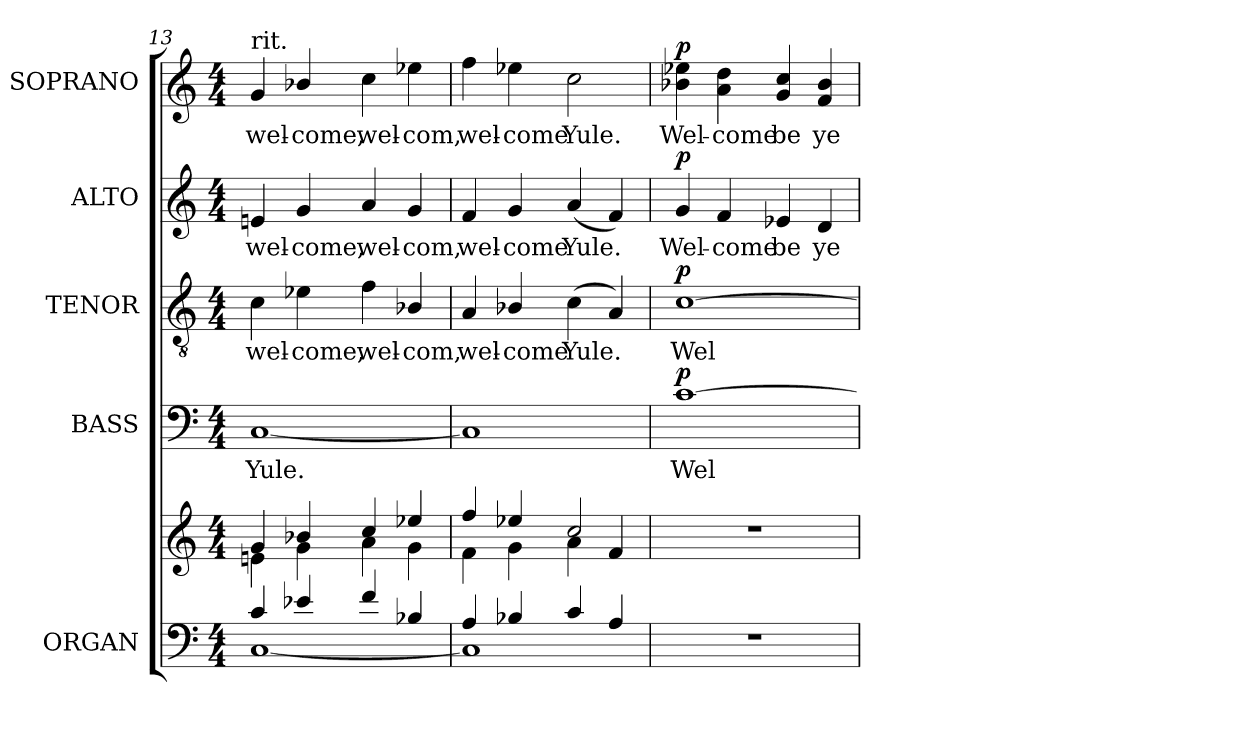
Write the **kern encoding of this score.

**kern	**kern	**kern	**text	**dynam	**kern	**text	**dynam	**kern	**text	**dynam	**kern	**text	**dynam
*part5	*part5	*part4	*part4	*part4	*part3	*part3	*part3	*part2	*part2	*part2	*part1	*part1	*part1
*staff6	*staff5	*staff4	*staff4	*staff4	*staff3	*staff3	*staff3	*staff2	*staff2	*staff2	*staff1	*staff1	*staff1
*I"ORGAN	*	*I"BASS	*	*	*I"TENOR	*	*	*I"ALTO	*	*	*I"SOPRANO	*	*
*	*	*I'B.	*	*	*I'T.	*	*	*I'A.	*	*	*I'S.	*	*
*clefF4	*clefG2	*clefF4	*	*	*clefGv2	*	*	*clefG2	*	*	*clefG2	*	*
*	*	*	*	*	*ITrd7c12	*	*	*	*	*	*	*	*
*k[]	*k[]	*k[]	*	*	*k[]	*	*	*k[]	*	*	*k[]	*	*
*C:	*C:	*C:	*	*	*C:	*	*	*C:	*	*	*C:	*	*
*M4/4	*M4/4	*M4/4	*	*	*M4/4	*	*	*M4/4	*	*	*M4/4	*	*
=13	=13	=13	=13	=13	=13	=13	=13	=13	=13	=13	=13	=13	=13
*^	*^	*	*	*	*	*	*	*	*	*	*	*	*
!	!	!	!	!	!LO:LY:b:color=#000000	!	!	!	!	!	!	!	!	!	!
!	!	!	!	!	!	!	!	!LO:LY:b:color=#000000	!	!	!	!	!	!	!
!	!	!	!	!	!	!	!	!	!	!	!LO:LY:b:color=#000000	!	!	!	!
!	!	!	!	!	!	!	!	!	!	!	!	!	!LO:TX:t=rit.	!	!
!	!	!	!	!	!	!	!	!	!	!	!	!	!	!LO:LY:b:color=#000000	!
4ci/	[1Ci	4gi/	4eni\	[1Ci	Yule.	.	4Ci\	wel-	.	4eni/	wel-	.	4gi/	wel-	.
!	!	!	!	!	!	!	!	!LO:LY:b:color=#000000	!	!	!	!	!	!	!
!	!	!	!	!	!	!	!	!	!	!	!LO:LY:b:color=#000000	!	!	!	!
!	!	!	!	!	!	!	!	!	!	!	!	!	!	!LO:LY:b:color=#000000	!
4e-Xi/	.	4b-Xi/	4gi\	.	.	.	4E-Xi\	-come,	.	4gi/	-come,	.	4b-Xi/	-come,	.
!	!	!	!	!	!	!	!	!LO:LY:b:color=#000000	!	!	!	!	!	!	!
!	!	!	!	!	!	!	!	!	!	!	!LO:LY:b:color=#000000	!	!	!	!
!	!	!	!	!	!	!	!	!	!	!	!	!	!	!LO:LY:b:color=#000000	!
4fi/	.	4cci/	4ai\	.	.	.	4Fi\	wel-	.	4ai/	wel-	.	4cci\	wel-	.
!	!	!	!	!	!	!	!	!LO:LY:b:color=#000000	!	!	!	!	!	!	!
!	!	!	!	!	!	!	!	!	!	!	!LO:LY:b:color=#000000	!	!	!	!
!	!	!	!	!	!	!	!	!	!	!	!	!	!	!LO:LY:b:color=#000000	!
4B-Xi/	.	4ee-Xi/	4gi\	.	.	.	4BB-Xi/	-com,	.	4gi/	-com,	.	4ee-Xi\	-com,	.
=14	=14	=14	=14	=14	=14	=14	=14	=14	=14	=14	=14	=14	=14	=14	=14
!	!	!	!	!	!	!	!	!LO:LY:b:color=#000000	!	!	!	!	!	!	!
!	!	!	!	!	!	!	!	!	!	!	!LO:LY:b:color=#000000	!	!	!	!
!	!	!	!	!	!	!	!	!	!	!	!	!	!	!LO:LY:b:color=#000000	!
4Ai/	1Ci]	4ffi/	4fi\	1Ci]	.	.	4AAi/	wel-	.	4fi/	wel-	.	4ffi\	wel-	.
!	!	!	!	!	!	!	!	!LO:LY:b:color=#000000	!	!	!	!	!	!	!
!	!	!	!	!	!	!	!	!	!	!	!LO:LY:b:color=#000000	!	!	!	!
!	!	!	!	!	!	!	!	!	!	!	!	!	!	!LO:LY:b:color=#000000	!
4B-Xi/	.	4ee-Xi/	4gi\	.	.	.	4BB-Xi/	-come	.	4gi/	-come	.	4ee-Xi\	-come	.
!	!	!	!	!	!	!	!	!LO:LY:b:color=#000000	!	!	!	!	!	!	!
!	!	!	!	!	!	!	!	!	!	!	!LO:LY:b:color=#000000	!	!	!	!
!	!	!	!	!	!	!	!	!	!	!	!	!	!	!LO:LY:b:color=#000000	!
4ci/	.	2cci/	4ai\	.	.	.	(4Ci\	Yule.	.	(4ai/	Yule.	.	2cci\	Yule.	.
4Ai/	.	.	4fi/	.	.	.	4AAi/)	.	.	4fi/)	.	.	.	.	.
*v	*v	*	*	*	*	*	*	*	*	*	*	*	*	*	*
*	*v	*v	*	*	*	*	*	*	*	*	*	*	*	*
!!LO:PB:g=z
=15	=15	=15	=15	=15	=15	=15	=15	=15	=15	=15	=15	=15	=15
*	*^	*	*	*	*	*	*	*	*	*	*	*	*
!	!	!	!	!LO:LY:b:color=#000000	!	!	!	!	!	!	!	!	!	!
*	*v	*v	*	*	*	*	*	*	*	*	*	*	*	*
*	*^	*	*	*	*	*	*	*	*	*	*	*	*
!	!	!	!	!	!	!	!LO:LY:b:color=#000000	!	!	!	!	!	!	!
*	*v	*v	*	*	*	*	*	*	*	*	*	*	*	*
*	*^	*	*	*	*	*	*	*	*	*	*	*	*
!	!	!	!	!	!	!	!	!	!	!LO:LY:b:color=#000000	!	!	!	!
*	*v	*v	*	*	*	*	*	*	*	*	*	*	*	*
*	*	*	*	*	*	*	*	*	*	*	*MM140	*	*
*	*^	*	*	*	*	*	*	*	*	*	*	*	*
!	!	!	!	!	!	!	!	!	!	!	!	!	!LO:LY:b:color=#000000	!
*	*v	*v	*	*	*	*	*	*	*	*	*	*	*	*
1r	1r	[1ci	Wel-	p	[1Ci	Wel-	p	4gi/	Wel-	p	4b-Xi\ 4ee-Xi	Wel-	p
!	!	!	!	!	!	!	!	!	!LO:LY:b:color=#000000	!	!	!	!
!	!	!	!	!	!	!	!	!	!	!	!	!LO:LY:b:color=#000000	!
.	.	.	.	.	.	.	.	4fi/	-come	.	4ai\ 4ddi	-come	.
!	!	!	!	!	!	!	!	!	!LO:LY:b:color=#000000	!	!	!	!
!	!	!	!	!	!	!	!	!	!	!	!	!LO:LY:b:color=#000000	!
.	.	.	.	.	.	.	.	4e-Xi/	be	.	4gi/ 4cci	be	.
!	!	!	!	!	!	!	!	!	!LO:LY:b:color=#000000	!	!	!	!
!	!	!	!	!	!	!	!	!	!	!	!	!LO:LY:b:color=#000000	!
.	.	.	.	.	.	.	.	4di/	ye	.	4fi/ 4b-i	ye	.
=	=	=	=	=	=	=	=	=	=	=	=	=	=
*-	*-	*-	*-	*-	*-	*-	*-	*-	*-	*-	*-	*-	*-
